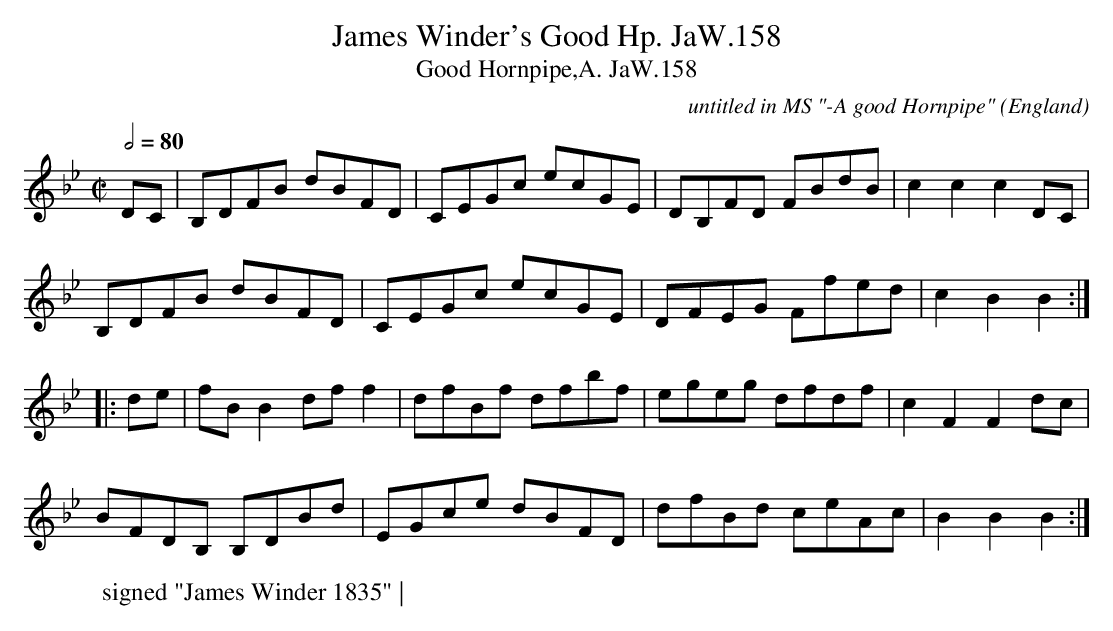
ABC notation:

X:1
T:James Winder's Good Hp. JaW.158
T:Good Hornpipe,A. JaW.158
C:untitled in MS "-A good Hornpipe"
L:1/8
M:C|
O:England
Q:1/2=80
K:Bb
DC|B,DFB dBFD|CEGc ecGE|DB,FD FBdB|c2c2c2DC|!
B,DFB dBFD|CEGc ecGE|DFEG Ffed|c2B2B2:|!
|:de|fBB2dff2|dfBf dfbf|egeg dfdf|c2F2F2dc|!
BFDB, B,DBd|EGce dBFD|dfBd ceAc|B2B2B2:|
W:signed "James Winder 1835" |
